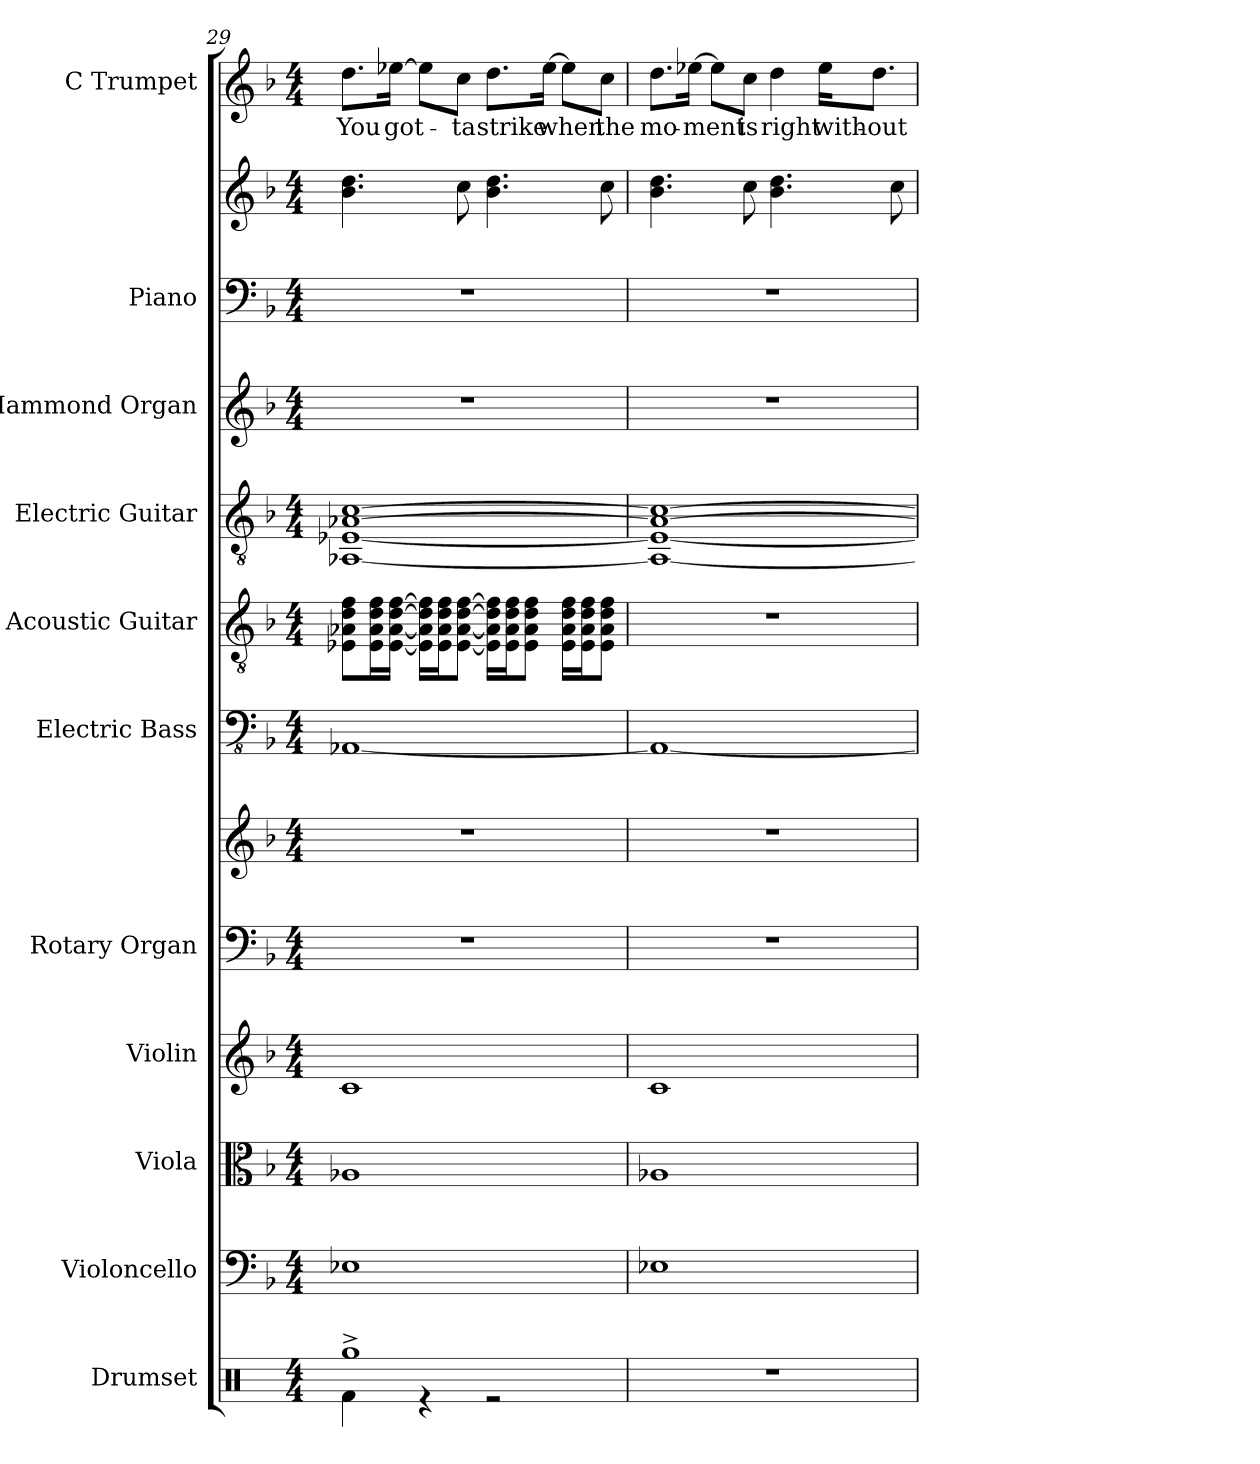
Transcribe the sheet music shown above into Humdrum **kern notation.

**kern	**kern	**kern	**kern	**kern	**kern	**kern	**kern	**kern	**kern	**kern	**kern	**kern	**text
*part11	*part10	*part9	*part8	*part7	*part7	*part6	*part5	*part4	*part3	*part2	*part2	*part1	*part1
*staff13	*staff12	*staff11	*staff10	*staff9	*staff8	*staff7	*staff6	*staff5	*staff4	*staff3	*staff2	*staff1	*staff1
*I"Drumset	*I"Violoncello	*I"Viola	*I"Violin	*I"Rotary Organ	*	*I"Electric Bass	*I"Acoustic Guitar	*I"Electric Guitar	*I"Hammond Organ	*I"Piano	*	*I"C Trumpet	*
*I'Drs.	*I'Vc.	*I'Vla.	*I'Vln.	*I'Rot. Org.	*	*I'El. B.	*I'Guit.	*I'El. Guit.	*I'Hm. Org.	*I'Pno.	*	*I'C Tpt.	*
!!LO:PB:g=z
*clefX	*clefF4	*clefC3	*clefG2	*clefF4	*clefG2	*clefFv4	*clefGv2	*clefGv2	*clefG2	*clefF4	*clefG2	*clefG2	*
*k[]	*k[b-]	*k[b-]	*k[b-]	*k[b-]	*k[b-]	*k[b-]	*k[b-]	*k[b-]	*k[b-]	*k[b-]	*k[b-]	*k[b-]	*
*M4/4	*M4/4	*M4/4	*M4/4	*M4/4	*M4/4	*M4/4	*M4/4	*M4/4	*M4/4	*M4/4	*M4/4	*M4/4	*
=29	=29	=29	=29	=29	=29	=29	=29	=29	=29	=29	=29	=29	=29
*^	*	*	*	*	*	*	*	*	*	*	*	*	*
1Rgg^	4Rf\	1E-X	1A-X	1c	1r	1r	[1AAA-X	8E-X\ 8A-X\ 8d\ 8f\L	[1AA-X [1E-X [1A-X [1c	1r	1r	4.b-\ 4.dd\	8.dd\L	You
.	.	.	.	.	.	.	.	16E-\ 16A-\ 16d\ 16f\L	.	.	.	.	.	.
.	.	.	.	.	.	.	.	[16E-\ [16A-\ [16d\ [16f\JJ	.	.	.	.	[16ee-X\Jk	got-
.	4r	.	.	.	.	.	.	16E-\] 16A-\] 16d\] 16f\]LL	.	.	.	.	8ee-\L]	.
.	.	.	.	.	.	.	.	16E-\ 16A-\ 16d\ 16f\J	.	.	.	.	.	.
.	.	.	.	.	.	.	.	[8E-\ [8A-\ [8d\ [8f\J	.	.	.	8cc\	8cc\J	-ta
.	2r	.	.	.	.	.	.	16E-\] 16A-\] 16d\] 16f\]LL	.	.	.	4.b-\ 4.dd\	8.dd\L	strike
.	.	.	.	.	.	.	.	16E-\ 16A-\ 16d\ 16f\J	.	.	.	.	.	.
.	.	.	.	.	.	.	.	8E-\ 8A-\ 8d\ 8f\J	.	.	.	.	.	.
.	.	.	.	.	.	.	.	.	.	.	.	.	[16ee-\Jk	when
.	.	.	.	.	.	.	.	16E-\ 16A-\ 16d\ 16f\LL	.	.	.	.	8ee-\L]	.
.	.	.	.	.	.	.	.	16E-\ 16A-\ 16d\ 16f\J	.	.	.	.	.	.
.	.	.	.	.	.	.	.	8E-\ 8A-\ 8d\ 8f\J	.	.	.	8cc\	8cc\J	the
*v	*v	*	*	*	*	*	*	*	*	*	*	*	*	*
=30	=30	=30	=30	=30	=30	=30	=30	=30	=30	=30	=30	=30	=30
1r	1E-X	1A-X	1c	1r	1r	1AAA-_	1r	1AA-_ 1E-_ 1A-_ 1c_	1r	1r	4.b-\ 4.dd\	8.dd\L	mo-
.	.	.	.	.	.	.	.	.	.	.	.	[16ee-X\Jk	-ment
.	.	.	.	.	.	.	.	.	.	.	.	8ee-\L]	.
.	.	.	.	.	.	.	.	.	.	.	8cc\	8cc\J	is
.	.	.	.	.	.	.	.	.	.	.	4.b-\ 4.dd\	4dd\	right
.	.	.	.	.	.	.	.	.	.	.	.	16ee-\KL	with-
.	.	.	.	.	.	.	.	.	.	.	.	8.dd\J	-out
.	.	.	.	.	.	.	.	.	.	.	8cc\	.	.
=	=	=	=	=	=	=	=	=	=	=	=	=	=
*-	*-	*-	*-	*-	*-	*-	*-	*-	*-	*-	*-	*-	*-
